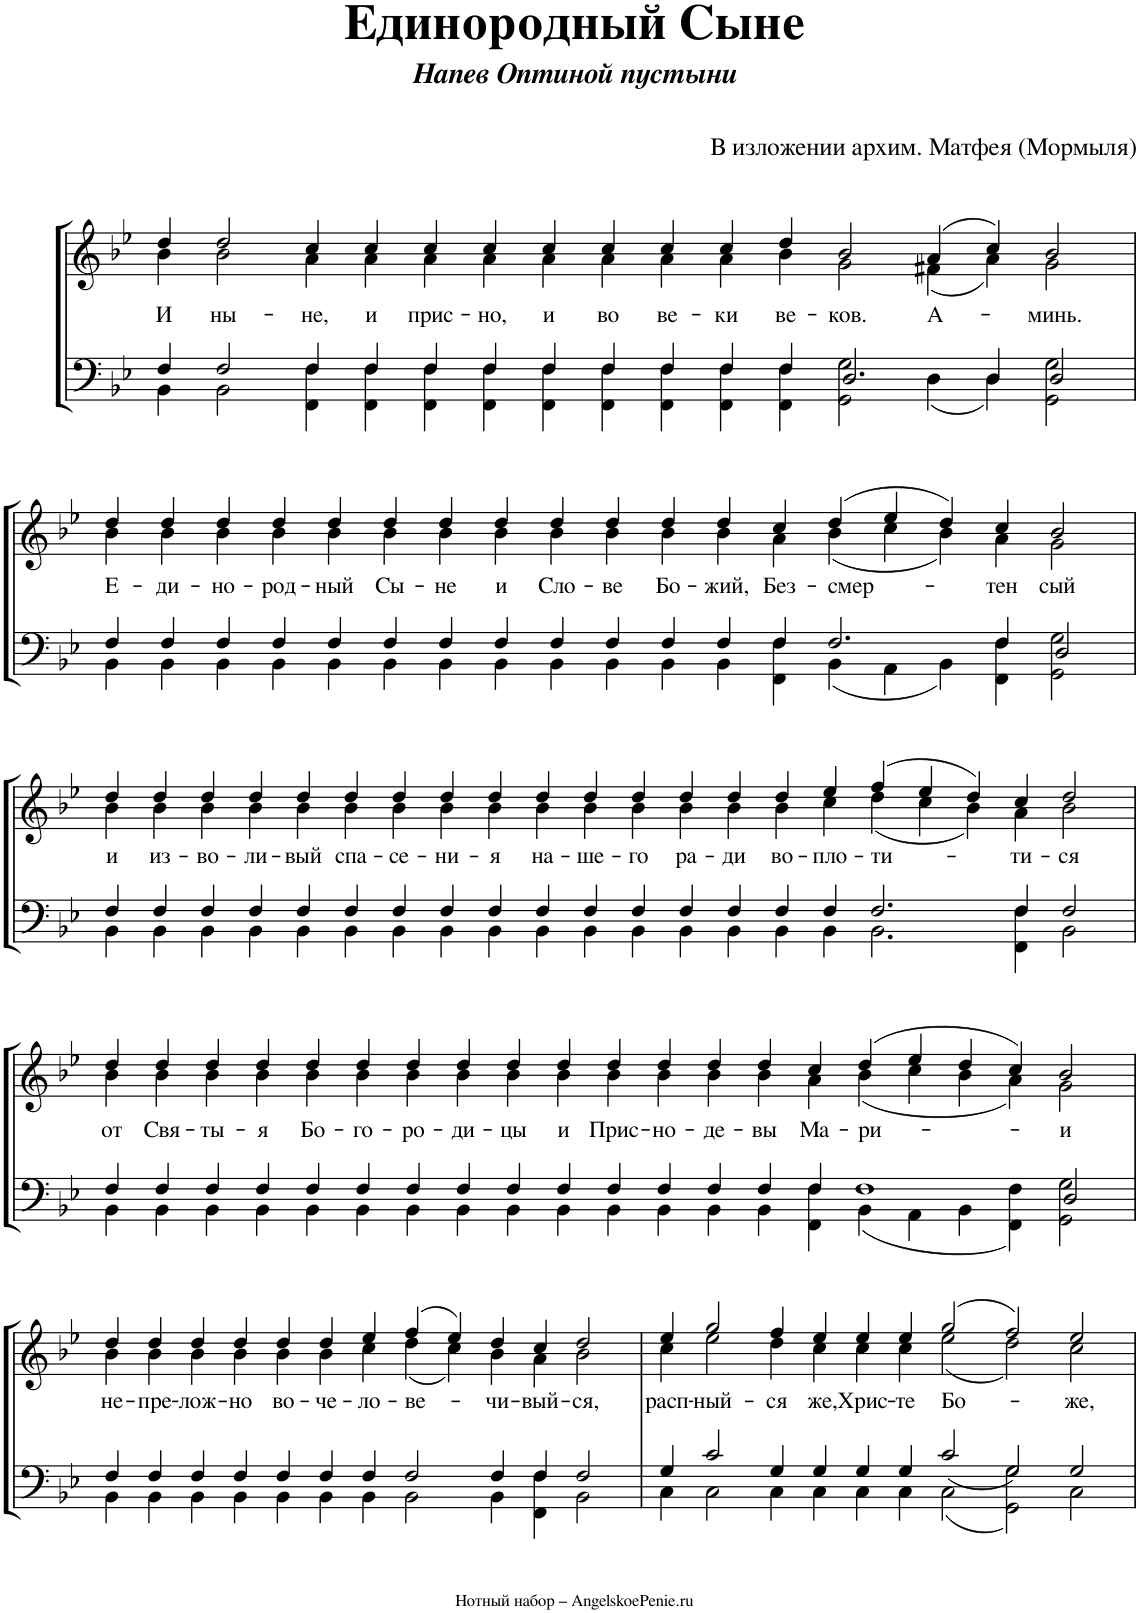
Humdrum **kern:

**kern	**kern	**text
*part1	*part1	*part1
*staff2	*staff1	*staff1
*I"Piano	*	*
*I'Pno.	*	*
*clefF4	*clefG2	*
*k[b-e-]	*k[b-e-]	*
*M63/4	*M63/4	*
=1	=1	=1
*^	*^	*
*	*^	*	*	*
!	!	!	!	!	!LO:LY:b
000ryy	4F/	4BB-\	4dd/	4b-\	И
!	!	!	!	!	!LO:LY:b
.	2F/	2BB-\	2dd/	2b-\	ны-
!	!	!	!	!	!LO:LY:b
.	4F/	4FF\ 4F\	4cc/	4a\	-не,
!	!	!	!	!	!LO:LY:b
.	4F/	4FF\ 4F\	4cc/	4a\	и
!	!	!	!	!	!LO:LY:b
.	4F/	4FF\ 4F\	4cc/	4a\	прис-
!	!	!	!	!	!LO:LY:b
.	4F/	4FF\ 4F\	4cc/	4a\	-но,
!	!	!	!	!	!LO:LY:b
.	4F/	4FF\ 4F\	4cc/	4a\	и
!	!	!	!	!	!LO:LY:b
.	4F/	4FF\ 4F\	4cc/	4a\	во
!	!	!	!	!	!LO:LY:b
.	4F/	4FF\ 4F\	4cc/	4a\	ве-
!	!	!	!	!	!LO:LY:b
.	4F/	4FF\ 4F\	4cc/	4a\	-ки
!	!	!	!	!	!LO:LY:b
.	4F/	4FF\ 4F\	4dd/	4b-\	ве-
!	!	!	!	!	!LO:LY:b
.	2.D/	2GG\ 2G\	2b-/	2g\	-ков.
!	!	!	!	!	!LO:LY:b
.	.	4D\	(4a/	(4f#X\	А-
.	4D/	4D\	4cc/)	4a\)	.
!	!	!	!	!	!LO:LY:b
.	2D/	2GG\ 2G\	2b-/	2g\	-минь.
.	1ryy	1ryy	000ryy	000ryy	.
.	1ryy	1ryy	.	.	.
.	1ryy	1ryy	.	.	.
.	1ryy	1ryy	.	.	.
4%31ryy	.	.	.	.	.
.	1ryy	1ryy	.	.	.
.	1ryy	1ryy	.	.	.
.	1ryy	1ryy	.	.	.
.	1ryy	1ryy	.	.	.
.	1ryy	1ryy	0ryy	0ryy	.
.	1ryy	1ryy	.	.	.
.	1ryy	1ryy	1ryy	1ryy	.
.	4ryy	4ryy	4ryy	4ryy	.
!!LO:LB:g=z	!!
=2	=2	=2	=2	=2	=2
!	!	!	!	!	!LO:LY:b
000ryy	4F/	4BB-\	4dd/	4b-\	Е-
!	!	!	!	!	!LO:LY:b
.	4F/	4BB-\	4dd/	4b-\	-ди-
!	!	!	!	!	!LO:LY:b
.	4F/	4BB-\	4dd/	4b-\	-но-
!	!	!	!	!	!LO:LY:b
.	4F/	4BB-\	4dd/	4b-\	-род-
!	!	!	!	!	!LO:LY:b
.	4F/	4BB-\	4dd/	4b-\	-ный
!	!	!	!	!	!LO:LY:b
.	4F/	4BB-\	4dd/	4b-\	Сы-
!	!	!	!	!	!LO:LY:b
.	4F/	4BB-\	4dd/	4b-\	-не
!	!	!	!	!	!LO:LY:b
.	4F/	4BB-\	4dd/	4b-\	и
!	!	!	!	!	!LO:LY:b
.	4F/	4BB-\	4dd/	4b-\	Сло-
!	!	!	!	!	!LO:LY:b
.	4F/	4BB-\	4dd/	4b-\	-ве
!	!	!	!	!	!LO:LY:b
.	4F/	4BB-\	4dd/	4b-\	Бо-
!	!	!	!	!	!LO:LY:b
.	4F/	4BB-\	4dd/	4b-\	-жий,
!	!	!	!	!	!LO:LY:b
.	4F/	4FF\ 4F\	4cc/	4a\	Без-
!	!	!	!	!	!LO:LY:b
.	2.F/	4BB-\	(4dd/	(4b-\	-смер-
.	.	4AA\	4ee-/	4cc\	.
.	.	4BB-\	4dd/)	4b-\)	.
!	!	!	!	!	!LO:LY:b
.	4F/	4FF\ 4F\	4cc/	4a\	-тен
!	!	!	!	!	!LO:LY:b
.	2D/	2GG\ 2G\	2b-/	2g\	сый
.	1ryy	1ryy	000ryy	000ryy	.
.	1ryy	1ryy	.	.	.
.	1ryy	1ryy	.	.	.
.	000ryy	000ryy	.	.	.
4%31ryy	.	.	.	.	.
.	.	.	0.ryy	0.ryy	.
!!LO:LB:g=z	!!
=3	=3	=3	=3	=3	=3
!	!	!	!	!	!LO:LY:b
000ryy	4F/	4BB-\	4dd/	4b-\	и
!	!	!	!	!	!LO:LY:b
.	4F/	4BB-\	4dd/	4b-\	из-
!	!	!	!	!	!LO:LY:b
.	4F/	4BB-\	4dd/	4b-\	-во-
!	!	!	!	!	!LO:LY:b
.	4F/	4BB-\	4dd/	4b-\	-ли-
!	!	!	!	!	!LO:LY:b
.	4F/	4BB-\	4dd/	4b-\	-вый
!	!	!	!	!	!LO:LY:b
.	4F/	4BB-\	4dd/	4b-\	спа-
!	!	!	!	!	!LO:LY:b
.	4F/	4BB-\	4dd/	4b-\	-се-
!	!	!	!	!	!LO:LY:b
.	4F/	4BB-\	4dd/	4b-\	-ни-
!	!	!	!	!	!LO:LY:b
.	4F/	4BB-\	4dd/	4b-\	-я
!	!	!	!	!	!LO:LY:b
.	4F/	4BB-\	4dd/	4b-\	на-
!	!	!	!	!	!LO:LY:b
.	4F/	4BB-\	4dd/	4b-\	-ше-
!	!	!	!	!	!LO:LY:b
.	4F/	4BB-\	4dd/	4b-\	-го
!	!	!	!	!	!LO:LY:b
.	4F/	4BB-\	4dd/	4b-\	ра-
!	!	!	!	!	!LO:LY:b
.	4F/	4BB-\	4dd/	4b-\	-ди
!	!	!	!	!	!LO:LY:b
.	4F/	4BB-\	4dd/	4b-\	во-
!	!	!	!	!	!LO:LY:b
.	4F/	4BB-\	4ee-/	4cc\	-пло-
!	!	!	!	!	!LO:LY:b
.	2.F/	2.BB-\	(4ff/	(4dd\	-ти-
.	.	.	4ee-/	4cc\	.
.	.	.	4dd/)	4b-\)	.
!	!	!	!	!	!LO:LY:b
.	4F/	4FF\ 4F\	4cc/	4a\	-ти-
!	!	!	!	!	!LO:LY:b
.	2F/	2BB-\	2dd/	2b-\	-ся
.	1ryy	1ryy	000ryy	000ryy	.
.	1ryy	1ryy	.	.	.
.	1ryy	1ryy	.	.	.
4%31ryy	.	.	.	.	.
.	1ryy	1ryy	.	.	.
.	1ryy	1ryy	.	.	.
.	1ryy	1ryy	.	.	.
.	1ryy	1ryy	.	.	.
.	1ryy	1ryy	.	.	.
.	1ryy	1ryy	0ryy	0ryy	.
.	1ryy	1ryy	.	.	.
.	4ryy	4ryy	4ryy	4ryy	.
!!LO:LB:g=z	!!
=4	=4	=4	=4	=4	=4
!	!	!	!	!	!LO:LY:b
000ryy	4F/	4BB-\	4dd/	4b-\	от
!	!	!	!	!	!LO:LY:b
.	4F/	4BB-\	4dd/	4b-\	Свя-
!	!	!	!	!	!LO:LY:b
.	4F/	4BB-\	4dd/	4b-\	-ты-
!	!	!	!	!	!LO:LY:b
.	4F/	4BB-\	4dd/	4b-\	-я
!	!	!	!	!	!LO:LY:b
.	4F/	4BB-\	4dd/	4b-\	Бо-
!	!	!	!	!	!LO:LY:b
.	4F/	4BB-\	4dd/	4b-\	-го-
!	!	!	!	!	!LO:LY:b
.	4F/	4BB-\	4dd/	4b-\	-ро-
!	!	!	!	!	!LO:LY:b
.	4F/	4BB-\	4dd/	4b-\	-ди-
!	!	!	!	!	!LO:LY:b
.	4F/	4BB-\	4dd/	4b-\	-цы
!	!	!	!	!	!LO:LY:b
.	4F/	4BB-\	4dd/	4b-\	и
!	!	!	!	!	!LO:LY:b
.	4F/	4BB-\	4dd/	4b-\	Прис-
!	!	!	!	!	!LO:LY:b
.	4F/	4BB-\	4dd/	4b-\	-но-
!	!	!	!	!	!LO:LY:b
.	4F/	4BB-\	4dd/	4b-\	-де-
!	!	!	!	!	!LO:LY:b
.	4F/	4BB-\	4dd/	4b-\	-вы
!	!	!	!	!	!LO:LY:b
.	4F/	4FF\ 4F\	4cc/	4a\	Ма-
!	!	!	!	!	!LO:LY:b
.	1F	4BB-\	(4dd/	(4b-\	-ри-
.	.	4AA\	4ee-/	4cc\	.
.	.	4BB-\	4dd/	4b-\	.
.	.	4FF\ 4F\	4cc/)	4a\)	.
!	!	!	!	!	!LO:LY:b
.	2D/	2GG\ 2G\	2b-/	2g\	-и
.	1ryy	1ryy	000ryy	000ryy	.
.	1ryy	1ryy	.	.	.
.	1ryy	1ryy	.	.	.
4%31ryy	.	.	.	.	.
.	2%15ryy	2%15ryy	.	.	.
.	.	.	0ryy	0ryy	.
.	.	.	2ryy	2ryy	.
!!LO:LB:g=z	!!
=5	=5	=5	=5	=5	=5
!	!	!	!	!	!LO:LY:b
000ryy	4F/	4BB-\	4dd/	4b-\	не-
!	!	!	!	!	!LO:LY:b
.	4F/	4BB-\	4dd/	4b-\	-пре-
!	!	!	!	!	!LO:LY:b
.	4F/	4BB-\	4dd/	4b-\	-лож-
!	!	!	!	!	!LO:LY:b
.	4F/	4BB-\	4dd/	4b-\	-но
!	!	!	!	!	!LO:LY:b
.	4F/	4BB-\	4dd/	4b-\	во-
!	!	!	!	!	!LO:LY:b
.	4F/	4BB-\	4dd/	4b-\	-че-
!	!	!	!	!	!LO:LY:b
.	4F/	4BB-\	4ee-/	4cc\	-ло-
!	!	!	!	!	!LO:LY:b
.	2F/	2BB-\	(4ff/	(4dd\	-ве-
.	.	.	4ee-/)	4cc\)	.
!	!	!	!	!	!LO:LY:b
.	4F/	4BB-\	4dd/	4b-\	-чи-
!	!	!	!	!	!LO:LY:b
.	4F/	4FF\ 4F\	4cc/	4a\	-вый-
!	!	!	!	!	!LO:LY:b
.	2F/	2BB-\	2dd/	2b-\	-ся,
.	1ryy	1ryy	000ryy	000ryy	.
.	1ryy	1ryy	.	.	.
.	1ryy	1ryy	.	.	.
.	1ryy	1ryy	.	.	.
.	1ryy	1ryy	.	.	.
4%31ryy	.	.	.	.	.
.	2%15ryy	2%15ryy	.	.	.
.	.	.	00ryy	00ryy	.
.	.	.	2ryy	2ryy	.
=6	=6	=6	=6	=6	=6
!	!	!	!	!	!LO:LY:b
000ryy	4G/	4C\	4ee-/	4cc\	расп-
!	!	!	!	!	!LO:LY:b
.	2c/	2C\	2gg/	2ee-\	-ный-
!	!	!	!	!	!LO:LY:b
.	4G/	4C\	4ff/	4dd\	-ся
!	!	!	!	!	!LO:LY:b
.	4G/	4C\	4ee-/	4cc\	же,
!	!	!	!	!	!LO:LY:b
.	4G/	4C\	4ee-/	4cc\	Хрис-
!	!	!	!	!	!LO:LY:b
.	4G/	4C\	4ee-/	4cc\	-те
!	!	!	!	!	!LO:LY:b
.	2c/	2C\	(2gg/	(2ee-\	Бо-
.	2G/	2GG\ 2G\	2ff/)	2dd\)	.
!	!	!	!	!	!LO:LY:b
.	2G/	2C\	2ee-/	2cc\	-же,
.	1ryy	1ryy	000ryy	000ryy	.
.	1ryy	1ryy	.	.	.
.	1ryy	1ryy	.	.	.
.	1ryy	1ryy	.	.	.
.	1ryy	1ryy	.	.	.
4%31ryy	.	.	.	.	.
.	2%15ryy	2%15ryy	.	.	.
.	.	.	00ryy	00ryy	.
.	.	.	2ryy	2ryy	.
*v	*v	*v	*	*	*
*	*v	*v	*
=	=	=
*-	*-	*-
